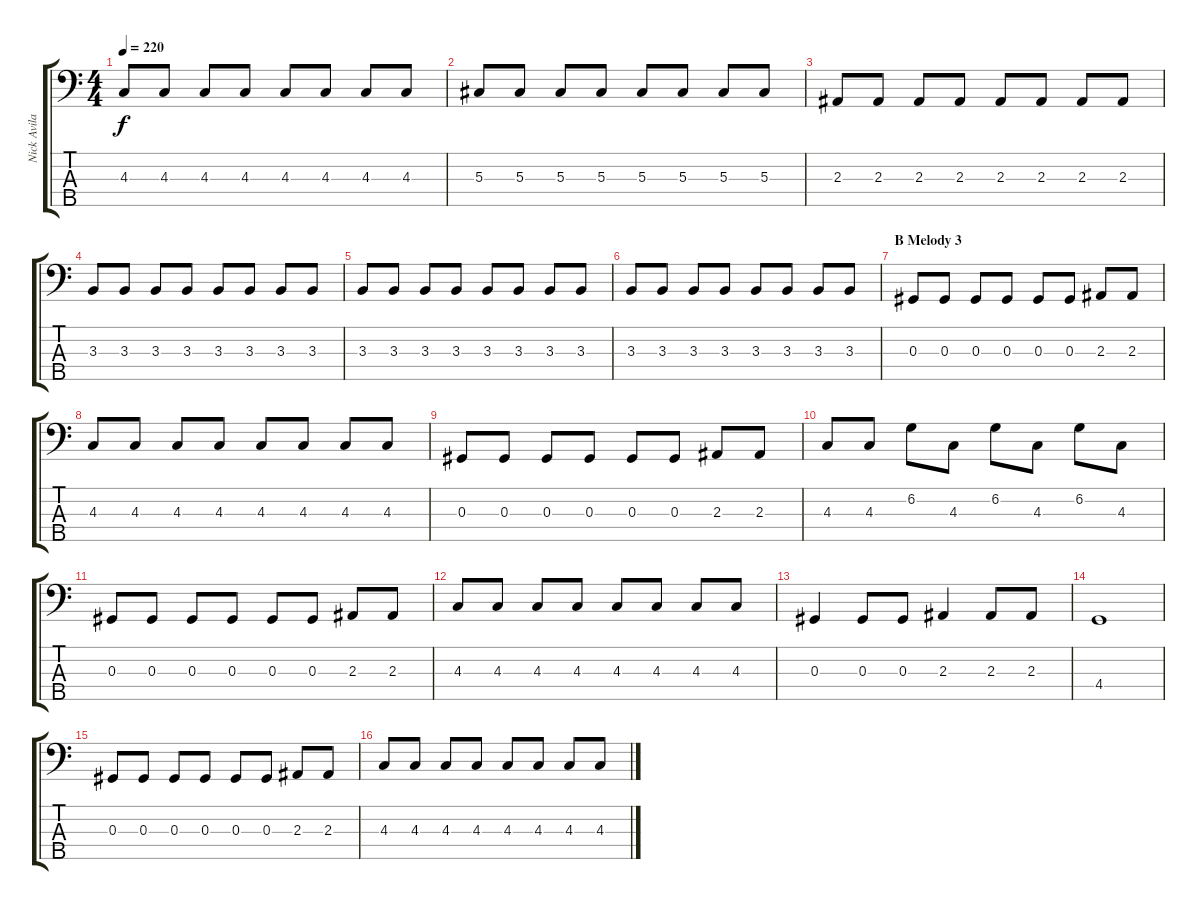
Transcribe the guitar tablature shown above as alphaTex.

\track ("Nick Avila" "Nick Avila") {instrument electricbassfinger}
\staff {score tabs}
\tuning (Gb2 Db2 Ab1 Eb1 Bb0) {hide}
\ts (4 4)
\tempo 220
\clef f4
\ks c
4.3.8{dy f} 4.3.8 4.3.8 4.3.8 4.3.8 4.3.8 4.3.8 4.3.8 |
5.3.8 5.3.8 5.3.8 5.3.8 5.3.8 5.3.8 5.3.8 5.3.8 |
2.3.8 2.3.8 2.3.8 2.3.8 2.3.8 2.3.8 2.3.8 2.3.8 |
3.3.8 3.3.8 3.3.8 3.3.8 3.3.8 3.3.8 3.3.8 3.3.8 |
3.3.8 3.3.8 3.3.8 3.3.8 3.3.8 3.3.8 3.3.8 3.3.8 |
3.3.8 3.3.8 3.3.8 3.3.8 3.3.8 3.3.8 3.3.8 3.3.8 |
\section ("" "B Melody 3")
0.3.8 0.3.8 0.3.8 0.3.8 0.3.8 0.3.8 2.3.8 2.3.8 |
4.3.8 4.3.8 4.3.8 4.3.8 4.3.8 4.3.8 4.3.8 4.3.8 |
0.3.8 0.3.8 0.3.8 0.3.8 0.3.8 0.3.8 2.3.8 2.3.8 |
4.3.8 4.3.8 6.2.8 4.3.8 6.2.8 4.3.8 6.2.8 4.3.8 |
0.3.8 0.3.8 0.3.8 0.3.8 0.3.8 0.3.8 2.3.8 2.3.8 |
4.3.8 4.3.8 4.3.8 4.3.8 4.3.8 4.3.8 4.3.8 4.3.8 |
0.3.4 0.3.8 0.3.8 2.3.4 2.3.8 2.3.8 |
4.4.1 |
0.3.8 0.3.8 0.3.8 0.3.8 0.3.8 0.3.8 2.3.8 2.3.8 |
4.3.8 4.3.8 4.3.8 4.3.8 4.3.8 4.3.8 4.3.8 4.3.8
